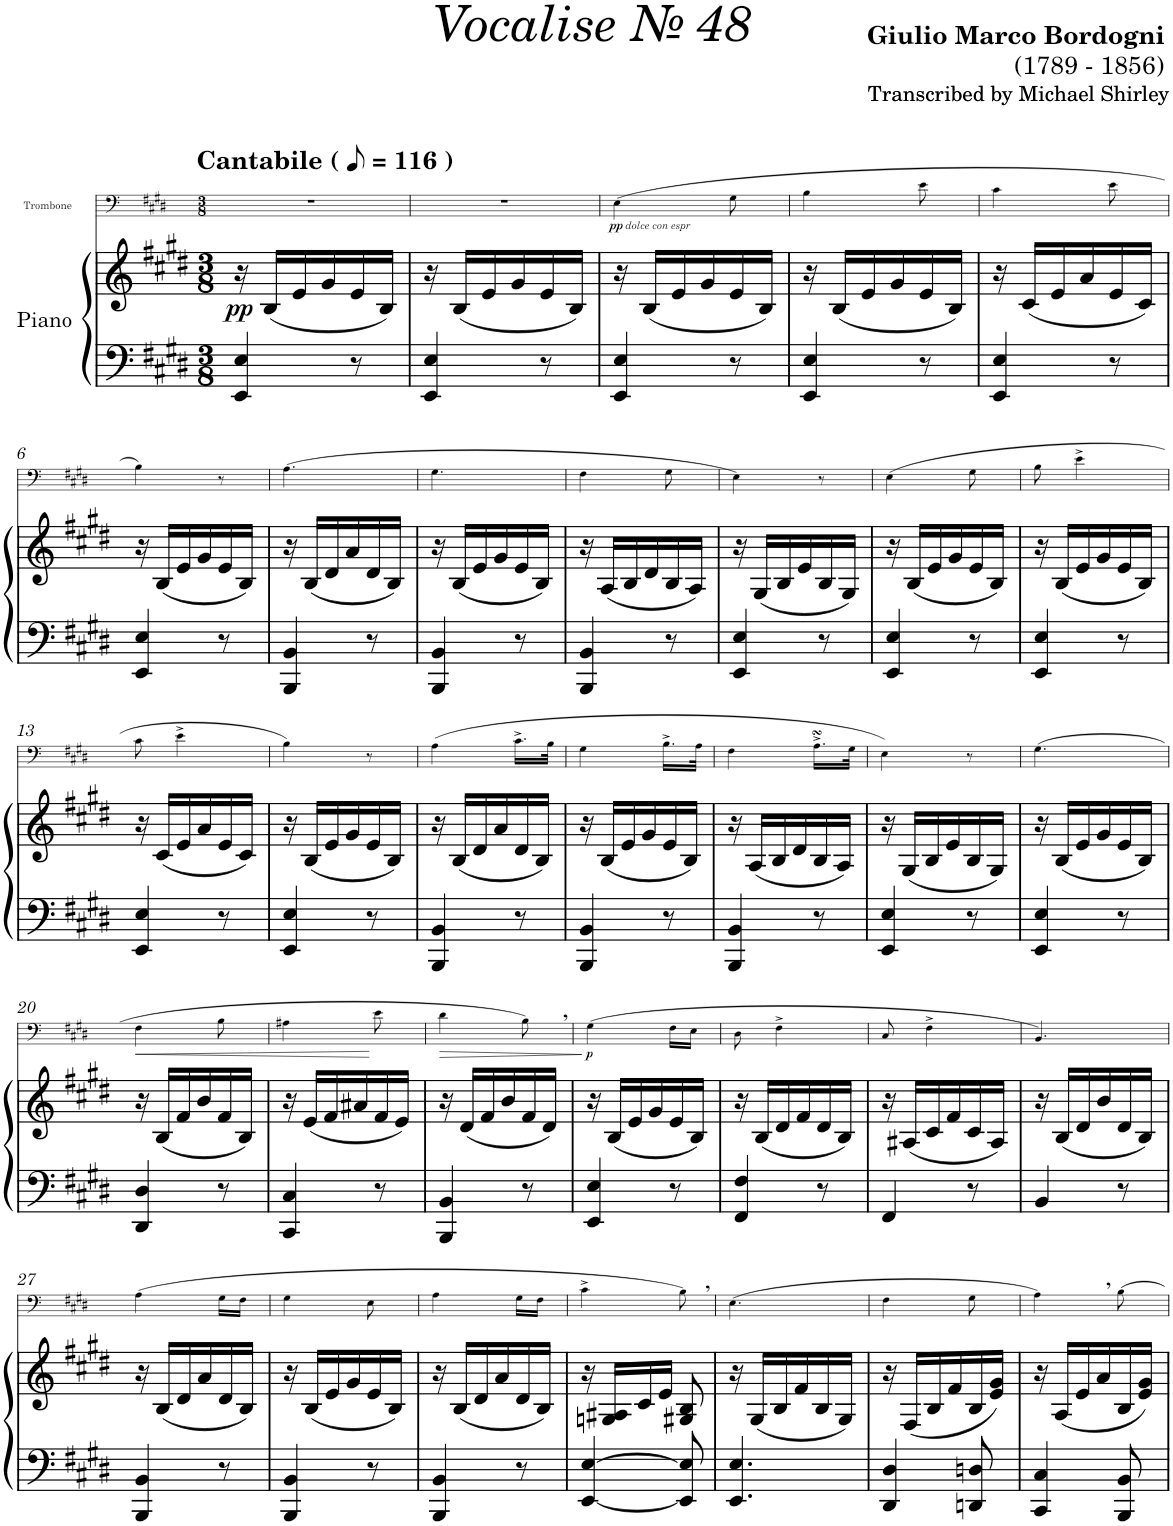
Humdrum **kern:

**kern	**kern	**dynam	**kern	**dynam
*part2	*part2	*part2	*part1	*part1
*staff3	*staff2	*staff2/3	*staff1	*staff1
*I"Piano	*	*	*I"Trombone	*
*I'Pno	*	*	*I'Trb	*
*	*	*	*stria5	*
*clefF4	*clefG2	*	*clefF4	*
*k[f#c#g#d#]	*k[f#c#g#d#]	*	*k[f#c#g#d#]	*
*M3/8	*M3/8	*	*M3/8	*
*MM58	*MM58	*	*MM58	*
=1	=1	=1	=1	=1
!	!	!	!LO:TX:a:B:t=Cantabile (	!
!	!	!	!LO:TX:a:B:t=)	!
!	!	!LO:DY:b	!	!
4EE/ 4E/	16r	pp	4.r	.
.	(16B/LL	.	.	.
.	16e/	.	.	.
.	16g#/	.	.	.
8r	16e/	.	.	.
.	16B/JJ)	.	.	.
=2	=2	=2	=2	=2
4EE/ 4E/	16r	.	4.r	.
.	(16B/LL	.	.	.
.	16e/	.	.	.
.	16g#/	.	.	.
8r	16e/	.	.	.
.	16B/JJ)	.	.	.
=3	=3	=3	=3	=3
!	!	!	!LO:TX:b:i:t=dolce con espr	!
!	!	!	!	!LO:DY:b
4EE/ 4E/	16r	.	(4E\	pp
.	(16B/LL	.	.	.
.	16e/	.	.	.
.	16g#/	.	.	.
8r	16e/	.	8G#\	.
.	16B/JJ)	.	.	.
=4	=4	=4	=4	=4
4EE/ 4E/	16r	.	4B\	.
.	(16B/LL	.	.	.
.	16e/	.	.	.
.	16g#/	.	.	.
8r	16e/	.	8e\	.
.	16B/JJ)	.	.	.
=5	=5	=5	=5	=5
4EE/ 4E/	16r	.	4c#\	.
.	(16c#/LL	.	.	.
.	16e/	.	.	.
.	16a/	.	.	.
8r	16e/	.	8e\	.
.	16c#/JJ)	.	.	.
!!LO:LB:g=z
=6	=6	=6	=6	=6
4EE/ 4E/	16r	.	4B\)	.
.	(16B/LL	.	.	.
.	16e/	.	.	.
.	16g#/	.	.	.
8r	16e/	.	8r	.
.	16B/JJ)	.	.	.
=7	=7	=7	=7	=7
4BBB/ 4BB/	16r	.	(4.A\	.
.	(16B/LL	.	.	.
.	16d#/	.	.	.
.	16a/	.	.	.
8r	16d#/	.	.	.
.	16B/JJ)	.	.	.
=8	=8	=8	=8	=8
4BBB/ 4BB/	16r	.	4.G#\	.
.	(16B/LL	.	.	.
.	16e/	.	.	.
.	16g#/	.	.	.
8r	16e/	.	.	.
.	16B/JJ)	.	.	.
=9	=9	=9	=9	=9
4BBB/ 4BB/	16r	.	4F#\	.
.	(16A/LL	.	.	.
.	16B/	.	.	.
.	16d#/	.	.	.
8r	16B/	.	8G#\	.
.	16A/JJ)	.	.	.
=10	=10	=10	=10	=10
4EE/ 4E/	16r	.	4E\)	.
.	(16G#/LL	.	.	.
.	16B/	.	.	.
.	16e/	.	.	.
8r	16B/	.	8r	.
.	16G#/JJ)	.	.	.
=11	=11	=11	=11	=11
4EE/ 4E/	16r	.	(4E\	.
.	(16B/LL	.	.	.
.	16e/	.	.	.
.	16g#/	.	.	.
8r	16e/	.	8G#\	.
.	16B/JJ)	.	.	.
=12	=12	=12	=12	=12
4EE/ 4E/	16r	.	8B\	.
.	(16B/LL	.	.	.
.	16e/	.	4e^\	.
.	16g#/	.	.	.
8r	16e/	.	.	.
.	16B/JJ)	.	.	.
!!LO:LB:g=z
=13	=13	=13	=13	=13
4EE/ 4E/	16r	.	8c#\	.
.	(16c#/LL	.	.	.
.	16e/	.	4e^\	.
.	16a/	.	.	.
8r	16e/	.	.	.
.	16c#/JJ)	.	.	.
=14	=14	=14	=14	=14
4EE/ 4E/	16r	.	4B\)	.
.	(16B/LL	.	.	.
.	16e/	.	.	.
.	16g#/	.	.	.
8r	16e/	.	8r	.
.	16B/JJ)	.	.	.
=15	=15	=15	=15	=15
4BBB/ 4BB/	16r	.	(4A\	.
.	(16B/LL	.	.	.
.	16d#/	.	.	.
.	16a/	.	.	.
8r	16d#/	.	16.c#^\LL	.
.	16B/JJ)	.	.	.
.	.	.	32B\JJk	.
=16	=16	=16	=16	=16
4BBB/ 4BB/	16r	.	4G#\	.
.	(16B/LL	.	.	.
.	16e/	.	.	.
.	16g#/	.	.	.
8r	16e/	.	16.B^\LL	.
.	16B/JJ)	.	.	.
.	.	.	32A\JJk	.
=17	=17	=17	=17	=17
4BBB/ 4BB/	16r	.	4F#\	.
.	(16A/LL	.	.	.
.	16B/	.	.	.
.	16d#/	.	.	.
8r	16B/	.	16.AsSSs^\LL	.
.	16A/JJ)	.	.	.
.	.	.	32G#\JJk	.
=18	=18	=18	=18	=18
4EE/ 4E/	16r	.	4E\)	.
.	(16G#/LL	.	.	.
.	16B/	.	.	.
.	16e/	.	.	.
8r	16B/	.	8r	.
.	16G#/JJ)	.	.	.
=19	=19	=19	=19	=19
4EE/ 4E/	16r	.	(4.G#\	.
.	(16B/LL	.	.	.
.	16e/	.	.	.
.	16g#/	.	.	.
8r	16e/	.	.	.
.	16B/JJ)	.	.	.
!!LO:LB:g=z
=20	=20	=20	=20	=20
!	!	!	!	!LO:HP:b
4DD#/ 4D#/	16r	.	4F#\	<
.	(16B/LL	.	.	.
.	16f#/	.	.	.
.	16b/	.	.	.
8r	16f#/	.	8B\	.
.	16B/JJ)	.	.	.
=21	=21	=21	=21	=21
4CC#/ 4C#/	16r	.	4A#X\	.
.	(16e/LL	.	.	.
.	16f#/	.	.	.
.	16a#X/	.	.	.
8r	16f#/	.	8e\	[
.	16e/JJ)	.	.	.
=22	=22	=22	=22	=22
!	!	!	!	!LO:HP:b
4BBB/ 4BB/	16r	.	4d#\	>
.	(16d#/LL	.	.	.
.	16f#/	.	.	.
.	16b/	.	.	.
8r	16f#/	.	8B,\)	.
.	16d#/JJ)	.	.	.
.	.	.	.	]
=23	=23	=23	=23	=23
!	!	!	!	!LO:DY:b
4EE/ 4E/	16r	.	(4G#\	p
.	(16B/LL	.	.	.
.	16e/	.	.	.
.	16g#/	.	.	.
8r	16e/	.	16F#\LL	.
.	16B/JJ)	.	16E\JJ	.
=24	=24	=24	=24	=24
4FF#/ 4F#/	16r	.	8D#\	.
.	(16B/LL	.	.	.
.	16d#/	.	4F#^\	.
.	16f#/	.	.	.
8r	16d#/	.	.	.
.	16B/JJ)	.	.	.
=25	=25	=25	=25	=25
4FF#/	16r	.	8C#/	.
.	(16A#X/LL	.	.	.
.	16c#/	.	4F#^\	.
.	16f#/	.	.	.
8r	16c#/	.	.	.
.	16A#/JJ)	.	.	.
=26	=26	=26	=26	=26
4BB/	16r	.	4.BB/)	.
.	(16B/LL	.	.	.
.	16d#/	.	.	.
.	16b/	.	.	.
8r	16d#/	.	.	.
.	16B/JJ)	.	.	.
!!LO:LB:g=z
=27	=27	=27	=27	=27
4BBB/ 4BB/	16r	.	(4A\	.
.	(16B/LL	.	.	.
.	16d#/	.	.	.
.	16a/	.	.	.
8r	16d#/	.	16G#\LL	.
.	16B/JJ)	.	16F#\JJ	.
=28	=28	=28	=28	=28
4BBB/ 4BB/	16r	.	4G#\	.
.	(16B/LL	.	.	.
.	16e/	.	.	.
.	16g#/	.	.	.
8r	16e/	.	8E\	.
.	16B/JJ)	.	.	.
=29	=29	=29	=29	=29
4BBB/ 4BB/	16r	.	4A\	.
.	(16B/LL	.	.	.
.	16d#/	.	.	.
.	16a/	.	.	.
8r	16d#/	.	16G#\LL	.
.	16B/JJ)	.	16F#\JJ	.
=30	=30	=30	=30	=30
[4EE/ [4E/	16r	.	4c#^\	.
.	16Gn/ 16A#X/LL	.	.	.
.	16c#/	.	.	.
.	16e/JJ	.	.	.
8EE/] 8E/]	8G#X/ 8B/	.	8B,\)	.
=31	=31	=31	=31	=31
4.EE/ 4.E/	16r	.	(4.E\	.
.	(16G#/LL	.	.	.
.	16B/	.	.	.
.	16f#/	.	.	.
.	16B/	.	.	.
.	16G#/JJ)	.	.	.
=32	=32	=32	=32	=32
4DD#/ 4D#/	16r	.	4F#\	.
.	(16F#/LL	.	.	.
.	16B/	.	.	.
.	16f#/	.	.	.
8DDn/ 8Dn/	16B/	.	8G#\	.
.	16e/ 16g#/JJ)	.	.	.
=33	=33	=33	=33	=33
4CC#/ 4C#/	16r	.	4A,\)	.
.	(16A/LL	.	.	.
.	16e/	.	.	.
.	16a/	.	.	.
8BBB/ 8BB/	16B/	.	8B\	.
.	16e/ 16g#/JJ)	.	.	.
=	=	=	=	=
*-	*-	*-	*-	*-
